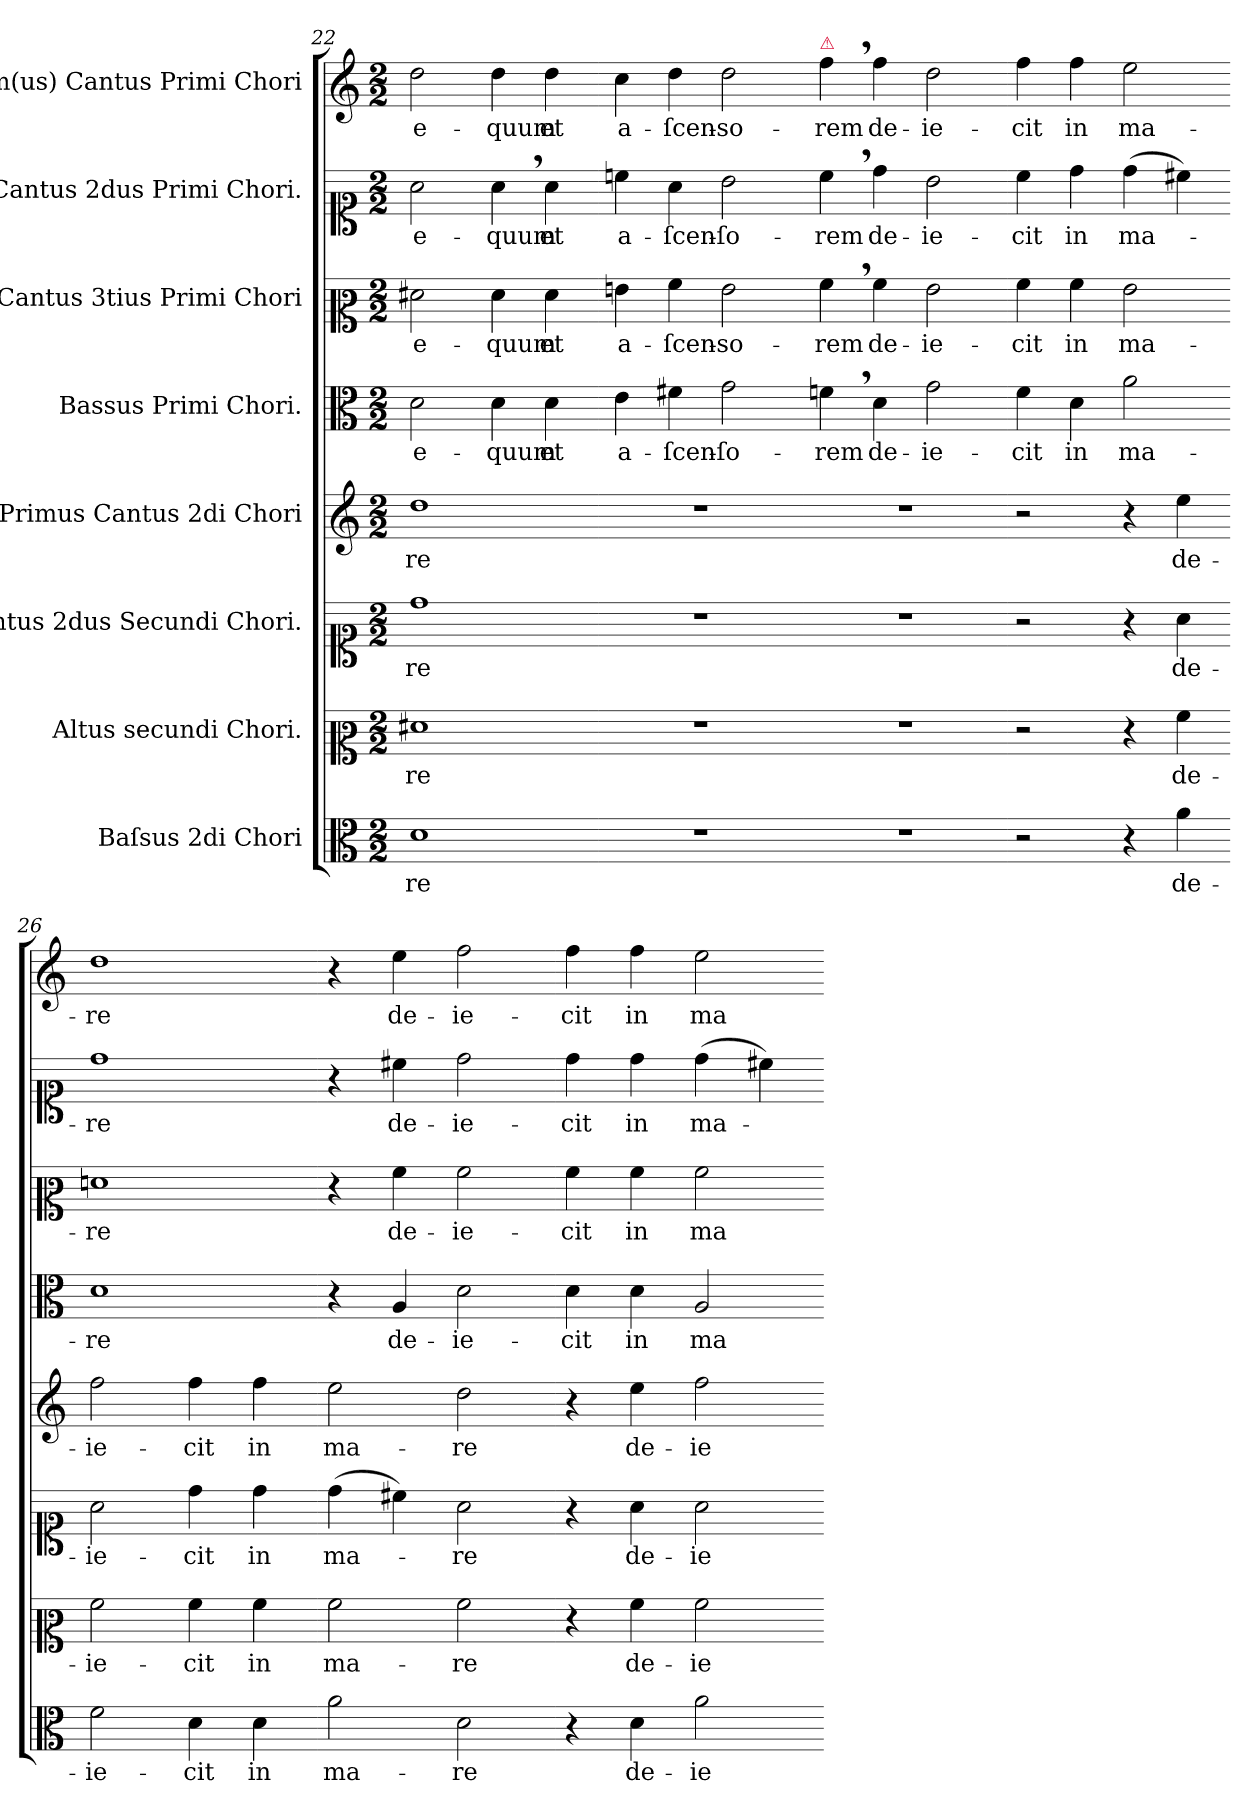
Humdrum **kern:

**kern	**text	**kern	**text	**kern	**text	**kern	**text	**kern	**text	**kern	**text	**kern	**text	**kern	**text
*part8	*part8	*part7	*part7	*part6	*part6	*part5	*part5	*part4	*part4	*part3	*part3	*part2	*part2	*part1	*part1
*staff8	*staff8	*staff7	*staff7	*staff6	*staff6	*staff5	*staff5	*staff4	*staff4	*staff3	*staff3	*staff2	*staff2	*staff1	*staff1
*I"Baſsus 2di Chori	*	*I"Altus secundi Chori.	*	*I"Cantus 2dus Secundi Chori.	*	*I"Primus Cantus 2di Chori	*	*I"Bassus Primi Chori.	*	*I"Cantus 3tius Primi Chori	*	*I"Cantus 2dus Primi Chori.	*	*I"1m(us) Cantus Primi Chori	*
*clefC3	*	*clefC2	*	*clefC1	*	*clefG2	*	*clefC3	*	*clefC2	*	*clefC1	*	*clefG2	*
*k[]	*	*k[]	*	*k[]	*	*k[]	*	*k[]	*	*k[]	*	*k[]	*	*k[]	*
*M2/2	*	*M2/2	*	*M2/2	*	*M2/2	*	*M2/2	*	*M2/2	*	*M2/2	*	*M2/2	*
=22	=22	=22	=22	=22	=22	=22	=22	=22	=22	=22	=22	=22	=22	=22	=22
1d	-re	1f#X	-re	1dd	-re	1dd	-re	2d\	e-	2f#X\	e-	2a\	e-	2dd\	e-
.	.	.	.	.	.	.	.	4d\	-quum	4f#\	-quum	4a,<\	-quum	4dd\	-quum
.	.	.	.	.	.	.	.	4d\	et	4f#\	et	4a\	et	4dd\	et
=23-	=23-	=23-	=23-	=23-	=23-	=23-	=23-	=23-	=23-	=23-	=23-	=23-	=23-	=23-	=23-
1r	.	1r	.	1r	.	1r	.	4e\	a-	4gn\	a-	4ccn\	a-	4cc\	a-
.	.	.	.	.	.	.	.	4f#X\	-ſcen-	4a\	-ſcen-	4a\	-ſcen-	4dd\	-ſcen-
.	.	.	.	.	.	.	.	2g\	-ſo-	2g\	-so-	2b\	-ſo-	2dd\	-so-
=24-	=24-	=24-	=24-	=24-	=24-	=24-	=24-	=24-	=24-	=24-	=24-	=24-	=24-	=24-	=24-
!	!	!	!	!	!	!	!	!	!	!	!	!	!	!LO:TX:a:color=crimson:t=⚠	!
1r	.	1r	.	1r	.	1r	.	4fn,<\	-rem	4a,<\	-rem	4cc,<\	-rem	4ff,<\	-rem
.	.	.	.	.	.	.	.	4d\	de-	4a\	de-	4dd\	de-	4ff\	de-
.	.	.	.	.	.	.	.	2g\	-ie-	2g\	-ie-	2b\	-ie-	2dd\	-ie-
=25-	=25-	=25-	=25-	=25-	=25-	=25-	=25-	=25-	=25-	=25-	=25-	=25-	=25-	=25-	=25-
2r	.	2r	.	2r	.	2r	.	4f\	-cit	4a\	-cit	4cc\	-cit	4ff\	-cit
.	.	.	.	.	.	.	.	4d\	in	4a\	in	4dd\	in	4ff\	in
4r	.	4r	.	4r	.	4r	.	2a\	ma-	2g\	ma-	(4dd\	ma-	2ee\	ma-
!	!	!	!LO:LY:i	!	!	!	!	!	!	!	!	!	!	!	!
4a\	de-	4a\	de-	4a\	de-	4ee\	de-	.	.	.	.	4cc#X\)	.	.	.
=26-	=26-	=26-	=26-	=26-	=26-	=26-	=26-	=26-	=26-	=26-	=26-	=26-	=26-	=26-	=26-
!	!	!	!LO:LY:i	!	!	!	!	!	!	!	!	!	!	!	!
2f\	-ie-	2a\	-ie-	2a\	-ie-	2ff\	-ie-	1d	-re	1fn	-re	1dd	-re	1dd	-re
!	!	!	!LO:LY:i	!	!	!	!	!	!	!	!	!	!	!	!
4d\	-cit	4a\	-cit	4dd\	-cit	4ff\	-cit	.	.	.	.	.	.	.	.
!	!	!	!LO:LY:i	!	!	!	!	!	!	!	!	!	!	!	!
4d\	in	4a\	in	4dd\	in	4ff\	in	.	.	.	.	.	.	.	.
=27-	=27-	=27-	=27-	=27-	=27-	=27-	=27-	=27-	=27-	=27-	=27-	=27-	=27-	=27-	=27-
!	!	!	!LO:LY:i	!	!	!	!	!	!	!	!	!	!	!	!
2a\	ma-	2a\	ma-	(4dd\	ma-	2ee\	ma-	4r	.	4r	.	4r	.	4r	.
.	.	.	.	4cc#X\)	.	.	.	4A/	de-	4a\	de-	4cc#X\	de-	4ee\	de-
!	!	!	!LO:LY:i	!	!	!	!	!	!	!	!	!	!	!	!
2d\	-re	2a\	-re	2a\	-re	2dd\	-re	2d\	-ie-	2a\	-ie-	2dd\	-ie-	2ff\	-ie-
=28-	=28-	=28-	=28-	=28-	=28-	=28-	=28-	=28-	=28-	=28-	=28-	=28-	=28-	=28-	=28-
4r	.	4r	.	4r	.	4r	.	4d\	-cit	4a\	-cit	4dd\	-cit	4ff\	-cit
!	!	!	!	!	!	!	!LO:LY:i	!	!	!	!	!	!	!	!
4d\	de-	4a\	de-	4a\	de-	4ee\	de-	4d\	in	4a\	in	4dd\	in	4ff\	in
!	!	!	!	!	!	!	!LO:LY:i	!	!	!	!	!	!	!	!
2a\	-ie-	2a\	-ie-	2a\	-ie-	2ff\	-ie-	2A/	ma-	2a\	ma-	(4dd\	ma-	2ee\	ma-
.	.	.	.	.	.	.	.	.	.	.	.	4cc#X\)	.	.	.
=-	=-	=-	=-	=-	=-	=-	=-	=-	=-	=-	=-	=-	=-	=-	=-
*-	*-	*-	*-	*-	*-	*-	*-	*-	*-	*-	*-	*-	*-	*-	*-
